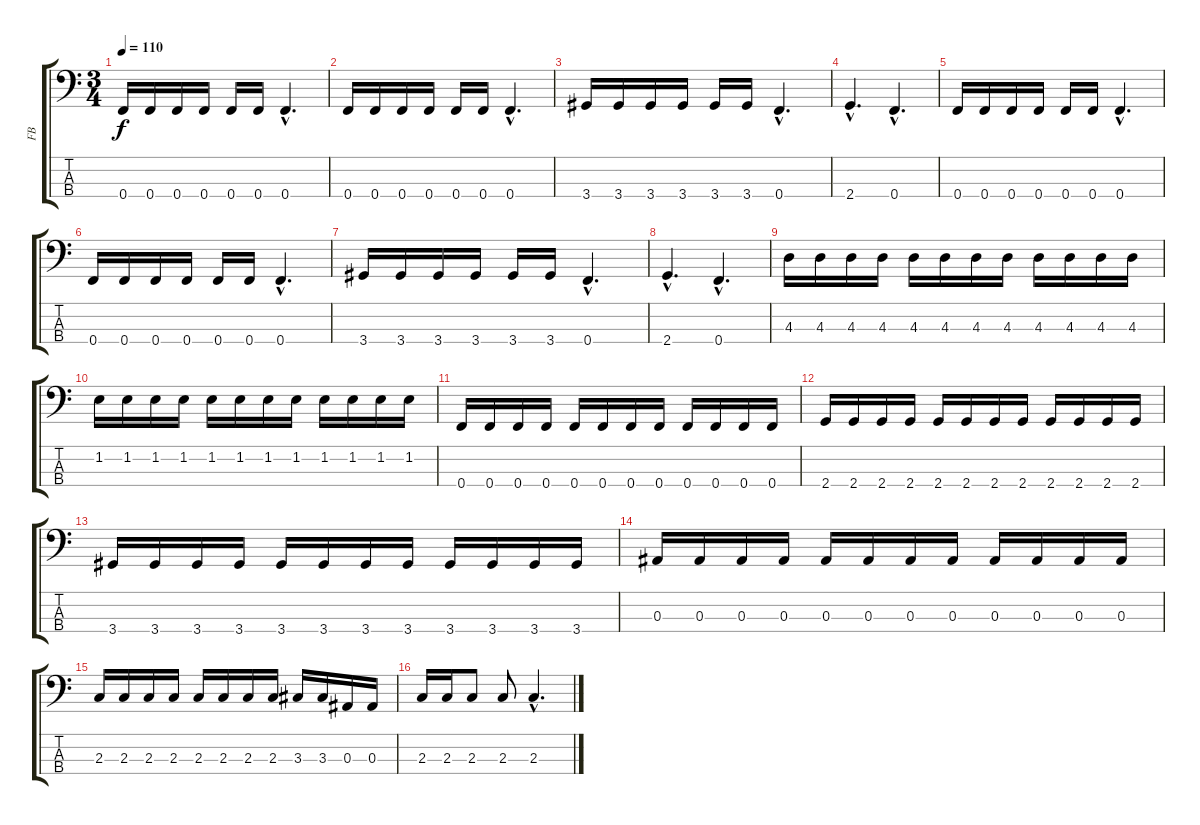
\track ("FB" "FB") {instrument fretlessbass}
\staff {score tabs}
\tuning (Ab2 Eb2 Bb1 F1) {hide}
\ts (3 4)
\tempo 110
\clef f4
\ks c
0.4.16{dy f} 0.4.16 0.4.16 0.4.16 0.4.16 0.4.16 0.4{hac}.4{d} |
0.4.16 0.4.16 0.4.16 0.4.16 0.4.16 0.4.16 0.4{hac}.4{d} |
3.4.16 3.4.16 3.4.16 3.4.16 3.4.16 3.4.16 0.4{hac}.4{d} |
2.4{hac}.4{d} 0.4{hac}.4{d} |
0.4.16 0.4.16 0.4.16 0.4.16 0.4.16 0.4.16 0.4{hac}.4{d} |
0.4.16 0.4.16 0.4.16 0.4.16 0.4.16 0.4.16 0.4{hac}.4{d} |
3.4.16 3.4.16 3.4.16 3.4.16 3.4.16 3.4.16 0.4{hac}.4{d} |
2.4{hac}.4{d} 0.4{hac}.4{d} |
4.3.16 4.3.16 4.3.16 4.3.16 4.3.16 4.3.16 4.3.16 4.3.16 4.3.16 4.3.16 4.3.16 4.3.16 |
1.2.16 1.2.16 1.2.16 1.2.16 1.2.16 1.2.16 1.2.16 1.2.16 1.2.16 1.2.16 1.2.16 1.2.16 |
0.4.16 0.4.16 0.4.16 0.4.16 0.4.16 0.4.16 0.4.16 0.4.16 0.4.16 0.4.16 0.4.16 0.4.16 |
2.4.16 2.4.16 2.4.16 2.4.16 2.4.16 2.4.16 2.4.16 2.4.16 2.4.16 2.4.16 2.4.16 2.4.16 |
3.4.16 3.4.16 3.4.16 3.4.16 3.4.16 3.4.16 3.4.16 3.4.16 3.4.16 3.4.16 3.4.16 3.4.16 |
0.3.16 0.3.16 0.3.16 0.3.16 0.3.16 0.3.16 0.3.16 0.3.16 0.3.16 0.3.16 0.3.16 0.3.16 |
2.3.16 2.3.16 2.3.16 2.3.16 2.3.16 2.3.16 2.3.16 2.3.16 3.3.16 3.3.16 0.3.16 0.3.16 |
2.3.16 2.3.16 2.3.8 2.3.8 2.3{hac}.4{d}
